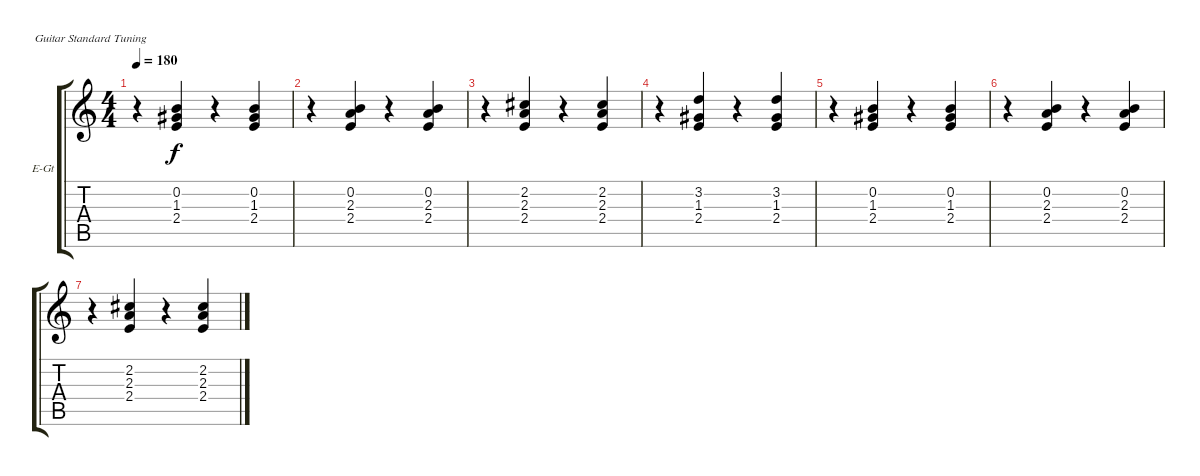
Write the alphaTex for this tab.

\defaultSystemsLayout 4
\bracketExtendMode groupsimilarinstruments
\firstSystemTrackNameOrientation horizontal
\otherSystemsTrackNameOrientation horizontal
\track ("Electric Guitar" "E-Gt") {instrument distortionguitar}
\staff {score tabs}
\tuning (E4 B3 G3 D3 A2 E2)
\ts (4 4)
\tempo 180
\clef g2
\scale
0.333333
\ks c
r.4{dy f} (0.2 1.3 2.4).4 r.4 (0.2 1.3 2.4).4 |
\scale
0.333333 r.4 (0.2 2.3 2.4).4 r.4 (0.2 2.3 2.4).4 |
\scale
0.333333 r.4 (2.2 2.3 2.4).4 r.4 (2.2 2.3 2.4).4 |
\scale
0.333333 r.4 (3.2 1.3 2.4).4 r.4 (3.2 1.3 2.4).4 |
\scale
0.333333 r.4 (0.2 1.3 2.4).4 r.4 (0.2 1.3 2.4).4 |
r.4 (0.2 2.3 2.4).4 r.4 (0.2 2.3 2.4).4 |
r.4 (2.2 2.3 2.4).4 r.4 (2.2 2.3 2.4).4
